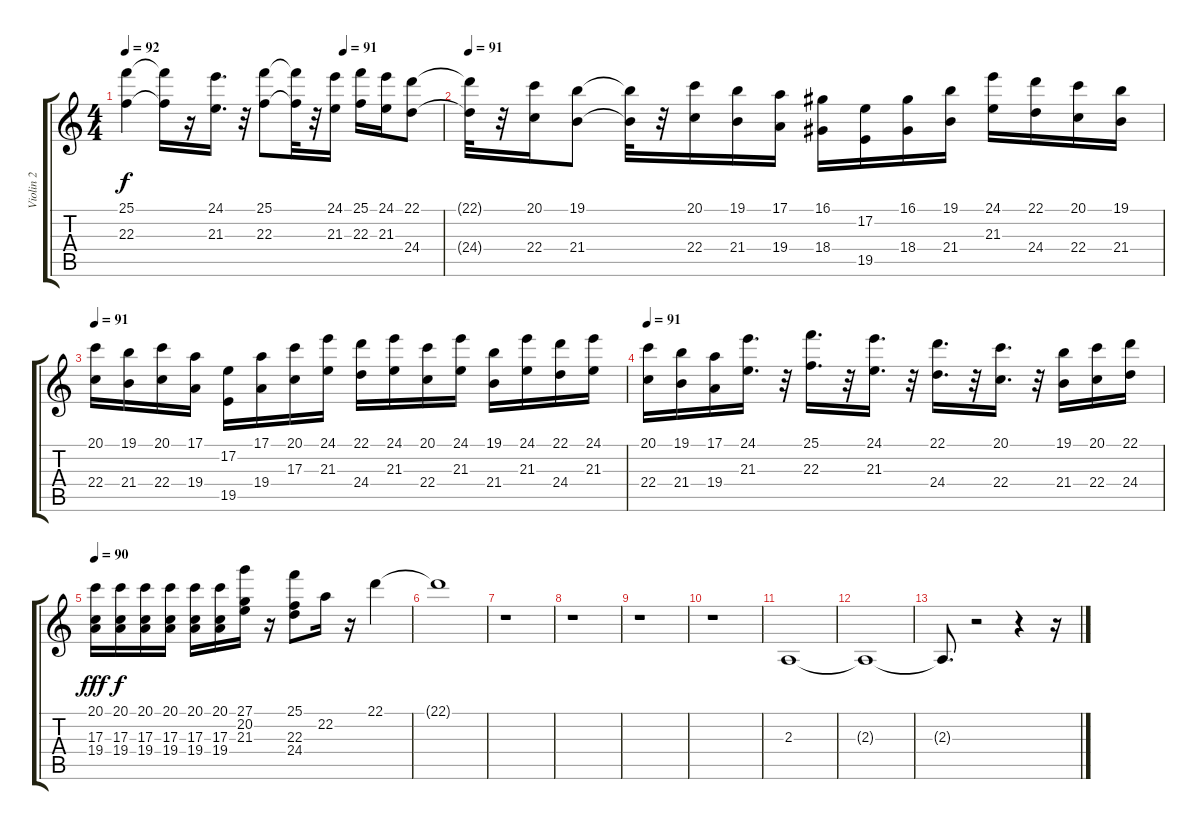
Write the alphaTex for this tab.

\track ("Violin 2" "Violin 2") {instrument stringensemble1}
\staff {score tabs}
\tuning (E4 B3 G3 D3 A2 E2) {hide}
\ts (4 4)
\tempo 92
\tempo (91 0.6875)
\clef g2
\ks c
(25.1 22.3).4{dy f} (25.1{t} 22.3{t}).16 r.16 (24.1 21.3).16{d} r.32 (25.1 22.3).8 (25.1{t} 22.3{t}).32 r.32 (24.1 21.3).16 (25.1 22.3).16 (24.1 21.3).16 (22.1 24.4).8 |
\tempo 91
(22.1{t} 24.4{t}).32 r.32 (20.1 22.4).16 (19.1 21.4).8 (19.1{t} 21.4{t}).32 r.32 (20.1 22.4).16 (19.1 21.4).16 (17.1 19.4).16 (16.1 18.4).16 (17.2 19.5).16 (16.1 18.4).16 (19.1 21.4).16 (24.1 21.3).16 (22.1 24.4).16 (20.1 22.4).16 (19.1 21.4).16 |
\tempo 91
(20.1 22.4).16 (19.1 21.4).16 (20.1 22.4).16 (17.1 19.4).16 (17.2 19.5).16 (17.1 19.4).16 (20.1 17.3).16 (24.1 21.3).16 (22.1 24.4).16 (24.1 21.3).16 (20.1 22.4).16 (24.1 21.3).16 (19.1 21.4).16 (24.1 21.3).16 (22.1 24.4).16 (24.1 21.3).16 |
\tempo 91
(20.1 22.4).16 (19.1 21.4).16 (17.1 19.4).16 (24.1 21.3).16{d} r.32 (25.1 22.3).16{d} r.32 (24.1 21.3).16{d} r.32 (22.1 24.4).16{d} r.32 (20.1 22.4).16{d} r.32 (19.1 21.4).16 (20.1 22.4).16 (22.1 24.4).16 |
\tempo 90
(20.1 17.3 19.4).16{dy fff} (20.1 17.3 19.4).16{dy f} (20.1 17.3 19.4).16 (20.1 17.3 19.4).16 (20.1 17.3 19.4).16 (20.1 17.3 19.4).16 (27.1 20.2 21.3).16 r.16 (25.1 22.3 24.4).8 22.2.16 r.16 22.1.4 |
22.1{t}.1 |
r.1 |
r.1 |
r.1 |
r.1 |
2.3.1 |
2.3{t}.1 |
2.3{t}.8{d} r.2 r.4 r.16
